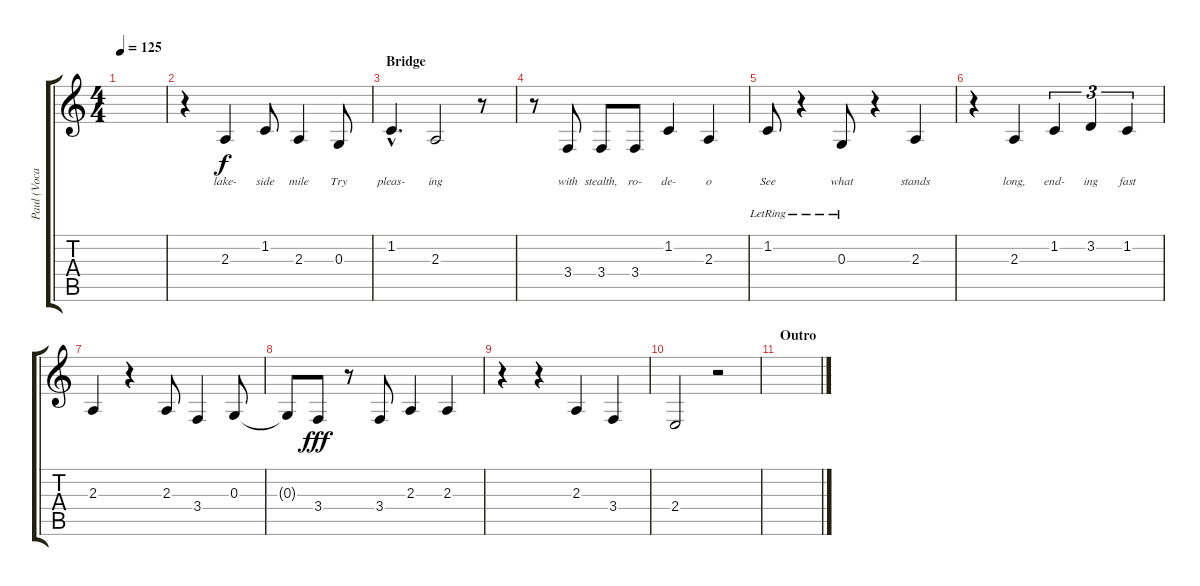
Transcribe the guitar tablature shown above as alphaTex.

\track ("Paul (Vocals)" "Paul (Voca") {instrument tenorsax}
\staff {score tabs}
\tuning (E4 B3 G3 D3 A2 E2) {hide}
\ts (4 4)
\tempo 125
\clef g2
\ks c
|
r.4 2.3.4{lyrics (0 "lake-") lyrics (1 "") lyrics (2 "") lyrics (3 "") lyrics (4 "")} 1.2.8{lyrics (0 "side") lyrics (1 "") lyrics (2 "") lyrics (3 "") lyrics (4 "")} 2.3.4{lyrics (0 "mile") lyrics (1 "") lyrics (2 "") lyrics (3 "") lyrics (4 "")} 0.3.8{lyrics (0 "Try") lyrics (1 "") lyrics (2 "") lyrics (3 "") lyrics (4 "")} |
\section ("" "Bridge")
1.2{hac}.4{d lyrics (0 "pleas-") lyrics (1 "") lyrics (2 "") lyrics (3 "") lyrics (4 "")} 2.3.2{lyrics (0 "ing") lyrics (1 "") lyrics (2 "") lyrics (3 "") lyrics (4 "")} r.8 |
r.8 3.4.8{lyrics (0 "with") lyrics (1 "") lyrics (2 "") lyrics (3 "") lyrics (4 "")} 3.4.8{lyrics (0 "stealth,") lyrics (1 "") lyrics (2 "") lyrics (3 "") lyrics (4 "")} 3.4.8{lyrics (0 "ro-") lyrics (1 "") lyrics (2 "") lyrics (3 "") lyrics (4 "")} 1.2.4{lyrics (0 "de-") lyrics (1 "") lyrics (2 "") lyrics (3 "") lyrics (4 "")} 2.3.4{lyrics (0 "o") lyrics (1 "") lyrics (2 "") lyrics (3 "") lyrics (4 "")} |
1.2{lr}.8{lyrics (0 "See") lyrics (1 "") lyrics (2 "") lyrics (3 "") lyrics (4 "")} r.4 0.3{lr}.8{lyrics (0 "what") lyrics (1 "") lyrics (2 "") lyrics (3 "") lyrics (4 "")} r.4 2.3.4{lyrics (0 "stands") lyrics (1 "") lyrics (2 "") lyrics (3 "") lyrics (4 "")} |
r.4 2.3.4{lyrics (0 "long,") lyrics (1 "") lyrics (2 "") lyrics (3 "") lyrics (4 "")} 1.2.4{tu (3 2) lyrics (0 "end-") lyrics (1 "") lyrics (2 "") lyrics (3 "") lyrics (4 "")} 3.2.4{tu (3 2) lyrics (0 "ing") lyrics (1 "") lyrics (2 "") lyrics (3 "") lyrics (4 "")} 1.2.4{tu (3 2) lyrics (0 "fast") lyrics (1 "") lyrics (2 "") lyrics (3 "") lyrics (4 "")} |
2.3.4 r.4 2.3.8 3.4.4 0.3.8 |
0.3{t}.8{dy f} 3.4.8{dy fff} r.8 3.4.8 2.3.4 2.3.4 |
r.4 r.4 2.3.4 3.4.4 |
2.4.2 r.2 |
\section ("" "Outro")
